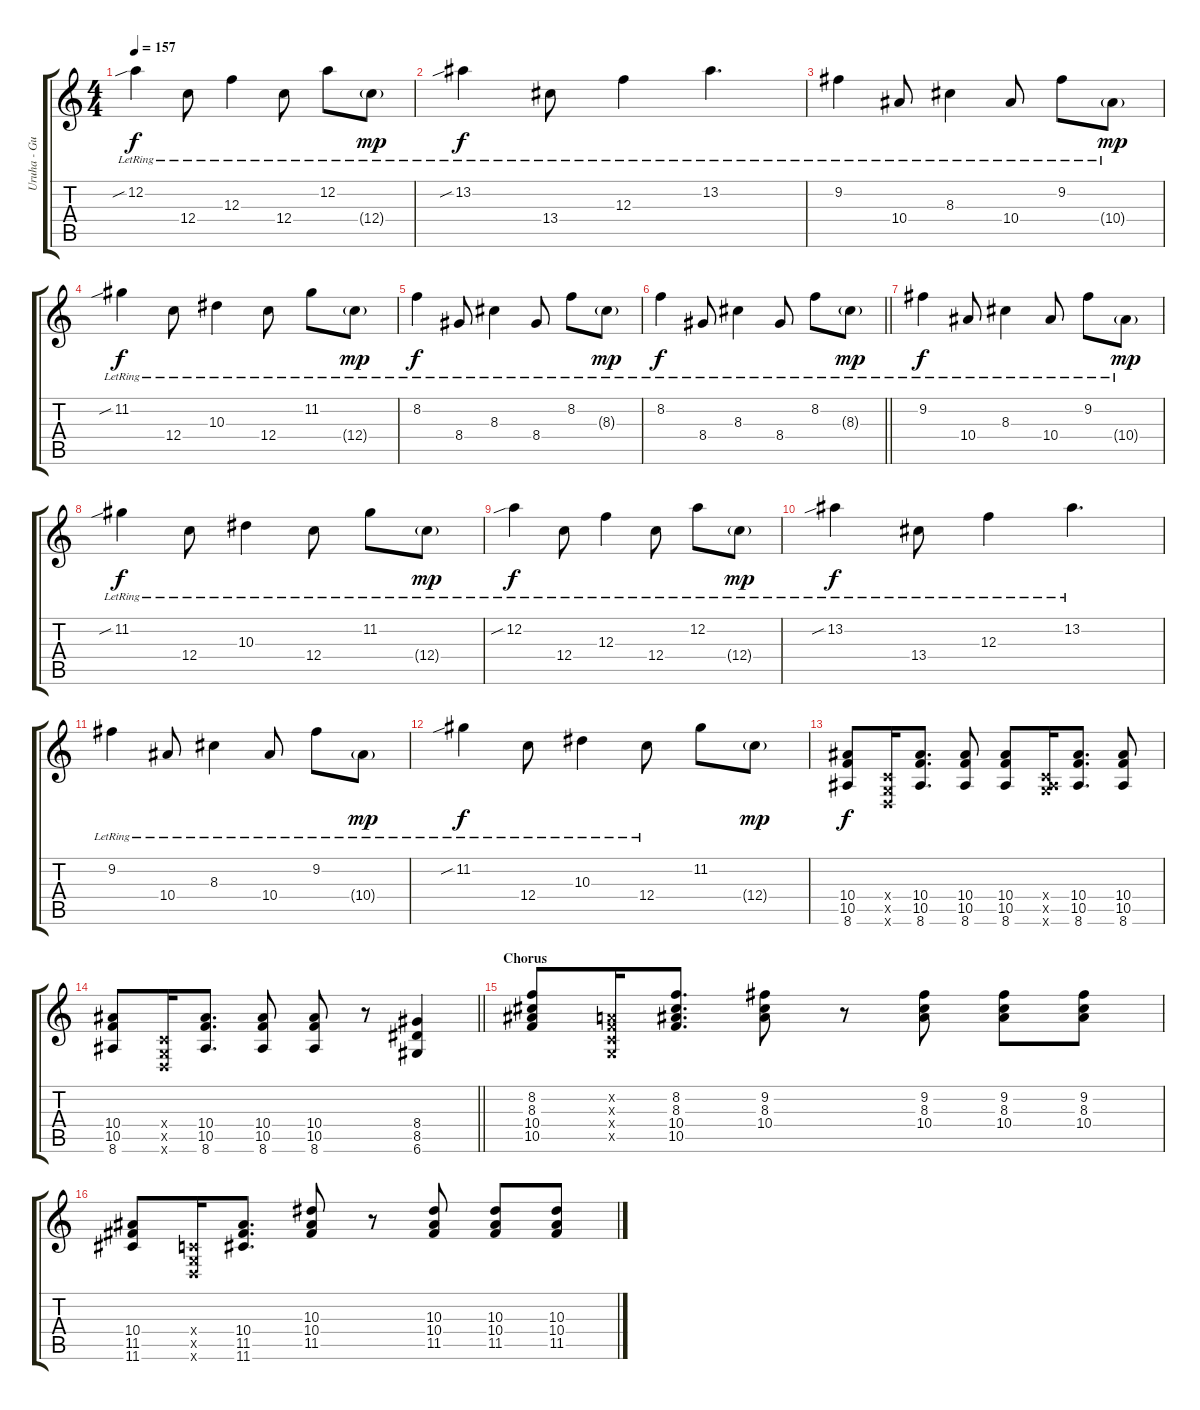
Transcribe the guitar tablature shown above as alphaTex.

\track ("Uruha - Guitar 1" "Uruha - Gu") {instrument distortionguitar}
\staff {score tabs}
\tuning (D4 A3 F3 C3 G2 D2) {hide}
\ts (4 4)
\tempo 157
\clef g2
\ks c
12.2{sib lr}.4{dy f} 12.4{lr}.8 12.3{lr}.4 12.4{lr}.8 12.2{lr}.8 12.4{g lr}.8{dy mp} |
13.2{sib lr}.4{dy f} 13.4{lr}.8 12.3{lr}.4 13.2{lr}.4{d} |
9.2{lr}.4 10.4{lr}.8 8.3{lr}.4 10.4{lr}.8 9.2{lr}.8 10.4{g lr}.8{dy mp} |
11.2{sib lr}.4{dy f} 12.4{lr}.8 10.3{lr}.4 12.4{lr}.8 11.2{lr}.8 12.4{g lr}.8{dy mp} |
8.2{lr}.4{dy f} 8.4{lr}.8 8.3{lr}.4 8.4{lr}.8 8.2{lr}.8 8.3{g lr}.8{dy mp} |
\barLineRight lightlight
8.2{lr}.4{dy f} 8.4{lr}.8 8.3{lr}.4 8.4{lr}.8 8.2{lr}.8 8.3{g lr}.8{dy mp} |
\section ("" "")
9.2{lr}.4{dy f} 10.4{lr}.8 8.3{lr}.4 10.4{lr}.8 9.2{lr}.8 10.4{g lr}.8{dy mp} |
11.2{sib lr}.4{dy f} 12.4{lr}.8 10.3{lr}.4 12.4{lr}.8 11.2{lr}.8 12.4{g lr}.8{dy mp} |
12.2{sib lr}.4{dy f} 12.4{lr}.8 12.3{lr}.4 12.4{lr}.8 12.2{lr}.8 12.4{g lr}.8{dy mp} |
13.2{sib lr}.4{dy f} 13.4{lr}.8 12.3{lr}.4 13.2{lr}.4{d} |
9.2{lr}.4 10.4{lr}.8 8.3{lr}.4 10.4{lr}.8 9.2{lr}.8 10.4{g lr}.8{dy mp} |
11.2{sib lr}.4{dy f} 12.4{lr}.8 10.3{lr}.4 12.4{lr}.8 11.2.8 12.4{g}.8{dy mp} |
(10.4 10.5 8.6).8{dy f instrument overdrivenguitar} (0.4{x} 0.5{x} 0.6{x}).16 (10.4 10.5 8.6).8{d} (10.4 10.5 8.6).8 (10.4 10.5 8.6).8 (0.4{x} 0.5{x} 8.6{x}).16 (10.4 10.5 8.6).8{d} (10.4 10.5 8.6).8 |
\barLineRight lightlight
(10.4 10.5 8.6).8 (0.4{x} 0.5{x} 0.6{x}).16 (10.4 10.5 8.6).8{d} (10.4 10.5 8.6).8 (10.4 10.5 8.6).8 r.8 (8.4 8.5 6.6).4 |
\section ("" "Chorus")
(8.2 8.3 10.4 10.5).8 (0.2{x} 0.3{x} 0.4{x} 0.5{x}).16 (8.2 8.3 10.4 10.5).8{d} (9.2 8.3 10.4).8 r.8 (9.2 8.3 10.4).8 (9.2 8.3 10.4).8 (9.2 8.3 10.4).8 |
(10.4 11.5 11.6).8 (0.4{x} 0.5{x} 0.6{x}).16 (10.4 11.5 11.6).8{d} (10.3 10.4 11.5).8 r.8 (10.3 10.4 11.5).8 (10.3 10.4 11.5).8 (10.3 10.4 11.5).8
